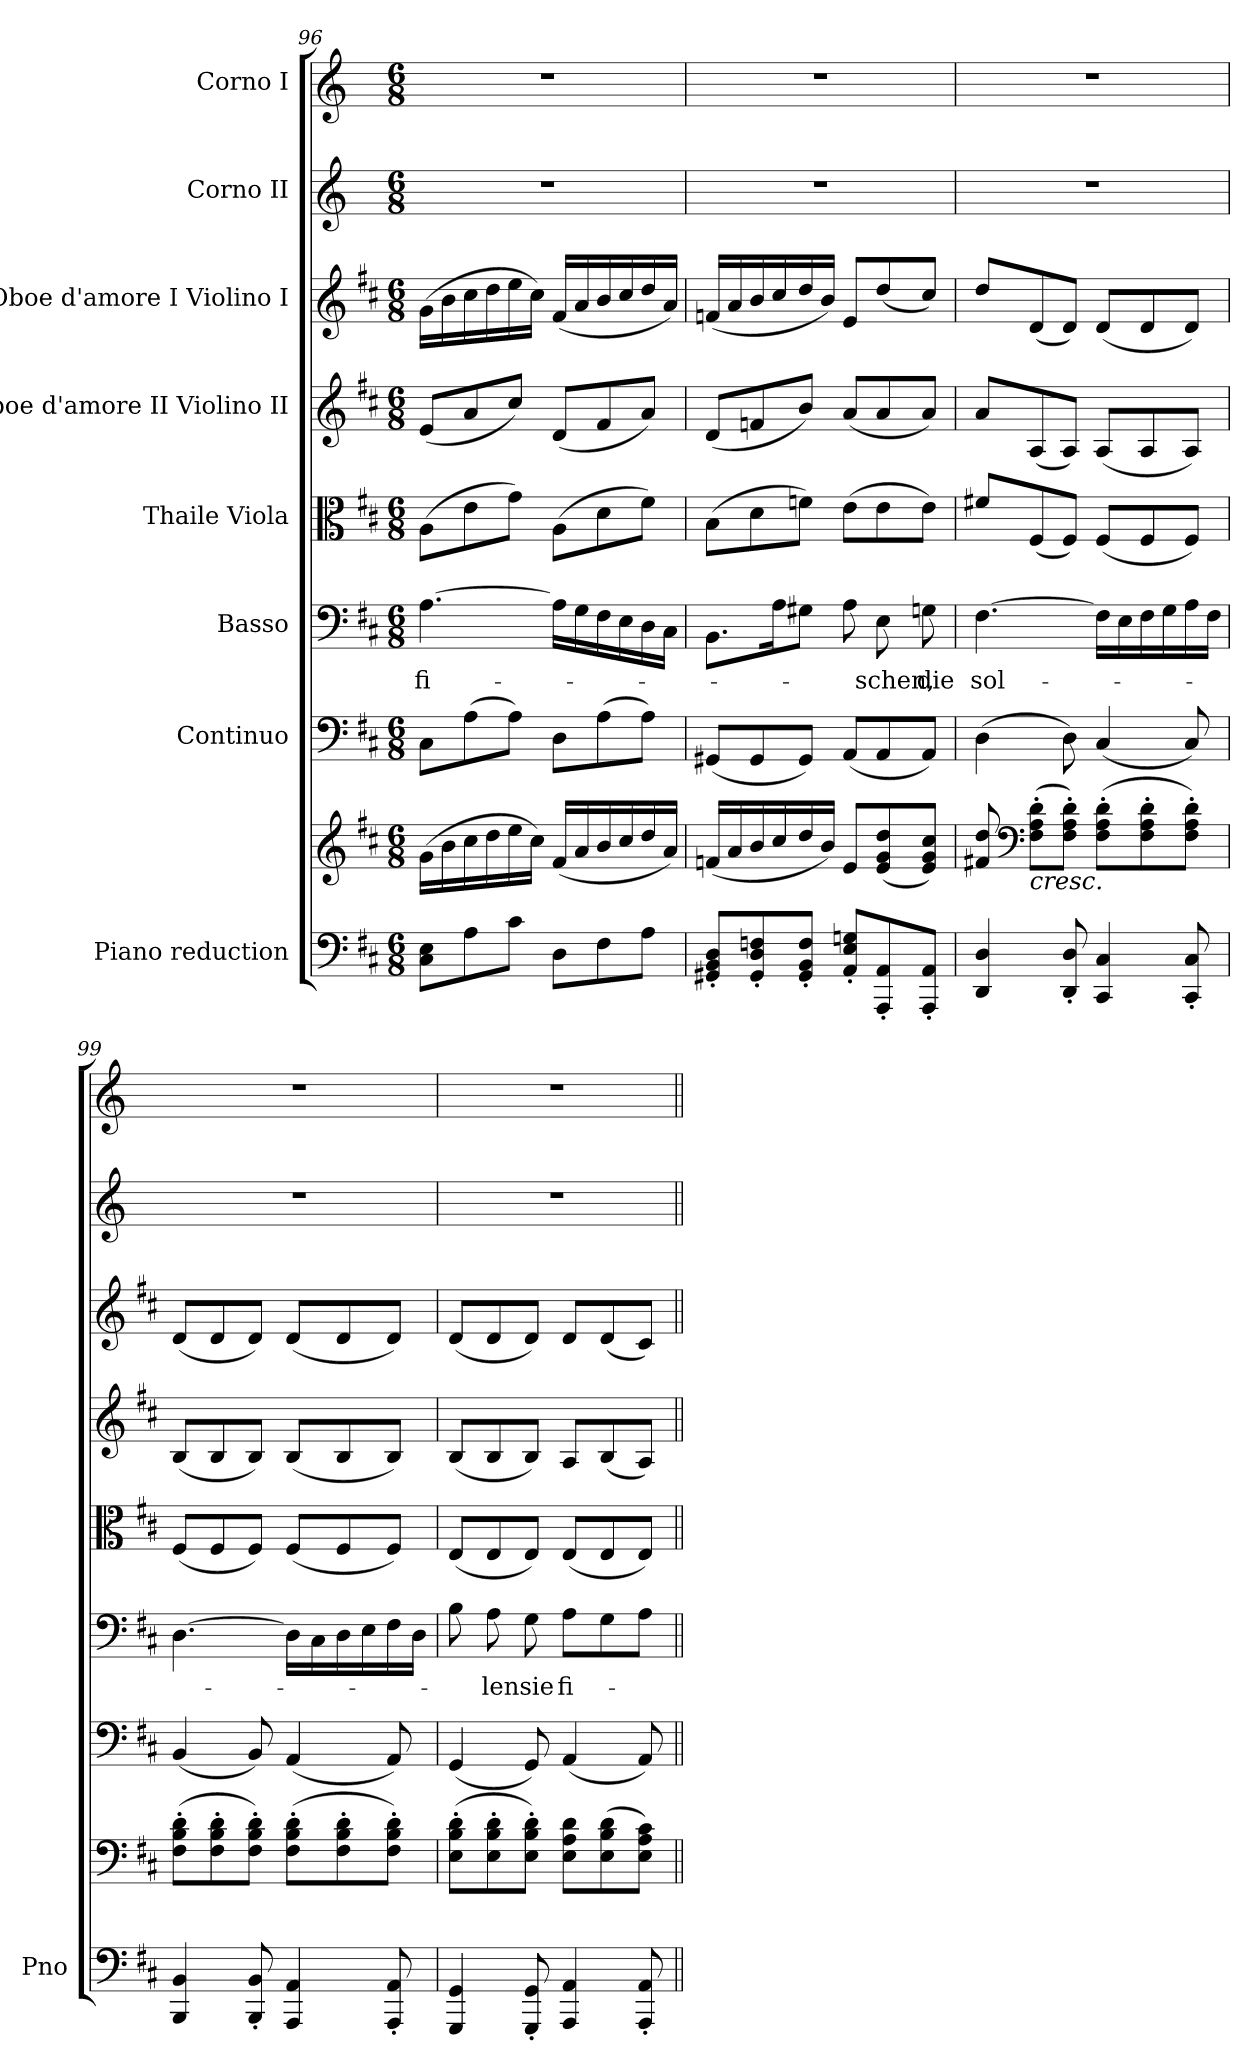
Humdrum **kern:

**kern	**kern	**kern	**kern	**text	**kern	**kern	**kern	**kern	**kern
*part8	*part8	*part7	*part6	*part6	*part5	*part4	*part3	*part2	*part1
*staff9	*staff8	*staff7	*staff6	*staff6	*staff5	*staff4	*staff3	*staff2	*staff1
*I"Piano reduction	*	*I"Continuo	*I"Basso	*	*I"Thaile Viola	*I"Oboe d'amore II Violino II	*I"Oboe d'amore I Violino I	*I"Corno II	*I"Corno I
*I'Pno	*	*	*	*	*	*	*	*	*
*clefF4	*clefG2	*clefF4	*clefF4	*	*clefC3	*clefG2	*clefG2	*clefG2	*clefG2
*	*	*	*	*	*	*	*	*ITrd3c5	*ITrd3c5
*k[f#c#]	*k[f#c#]	*k[f#c#]	*k[f#c#]	*	*k[f#c#]	*k[f#c#]	*k[f#c#]	*k[f#]	*k[f#]
*M6/8	*M6/8	*M6/8	*M6/8	*	*M6/8	*M6/8	*M6/8	*M6/8	*M6/8
=96	=96	=96	=96	=96	=96	=96	=96	=96	=96
!	!	!	!	!LO:LY:b	!	!	!	!	!
8C#\ 8E\L	(>16g\LL	8C#\L	[4.A\	fi-	(>8A\L	(<8e/L	(>16g\LL	2.r	2.r
.	16b\	.	.	.	.	.	16b\	.	.
8A\	16cc#\	(>8A\	.	.	8e\	8a/	16cc#\	.	.
.	16dd\	.	.	.	.	.	16dd\	.	.
8c#\J	16ee\	8A\J)	.	.	8g\J)	8cc#/J)	16ee\	.	.
.	16cc#\JJ)	.	.	.	.	.	16cc#\JJ)	.	.
8D\L	(<16f#/LL	8D\L	16A\LL]	.	(>8A\L	(<8d/L	(<16f#/LL	.	.
.	16a/	.	16G\	.	.	.	16a/	.	.
8F#\	16b/	(>8A\	16F#\	.	8d\	8f#/	16b/	.	.
.	16cc#/	.	16E\	.	.	.	16cc#/	.	.
8A\J	16dd/	8A\J)	16D\	.	8f#\J)	8a/J)	16dd/	.	.
.	16a/JJ)	.	16C#\JJ	.	.	.	16a/JJ)	.	.
=97	=97	=97	=97	=97	=97	=97	=97	=97	=97
8GG#X/' 8BB/' 8D/'L	(<16fn/LL	(<8GG#X/L	8.BB\L	.	(>8B\L	(<8d/L	(<16fn/LL	2.r	2.r
.	16a/	.	.	.	.	.	16a/	.	.
8GG#/' 8D/' 8Fn/'	16b/	8GG#/	.	.	8d\	8fn/	16b/	.	.
.	16cc#/	.	16A\K	.	.	.	16cc#/	.	.
8GG#/' 8BB/' 8F/'J	16dd/	8GG#/J)	8G#X\J	.	8fn\J)	8b/J)	16dd/	.	.
.	16b/JJ)	.	.	.	.	.	16b/JJ)	.	.
8AA/' 8E/' 8Gn/'L	8e/L	(<8AA/L	8A\	.	(>8e\L	(<8a/L	8e/L	.	.
!	!	!	!	!LO:LY:b	!	!	!	!	!
8AAA/' 8AA/'	(<8e/ 8g/ 8dd/	8AA/	8E\	-schen,	8e\	8a/	(<8dd/	.	.
!	!	!	!	!LO:LY:b	!	!	!	!	!
8AAA/' 8AA/'J	8e/ 8g/ 8cc#/J)	8AA/J)	8Gn\	die	8e\J)	8a/J)	8cc#/J)	.	.
=98	=98	=98	=98	=98	=98	=98	=98	=98	=98
!	!	!	!	!LO:LY:b	!	!	!	!	!
4DD/ 4D/	8f#X/ 8dd/	(>4D\	[4.F#\	sol-	8f#X/L	8a/L	8dd/L	2.r	2.r
*	*clefF4	*	*	*	*	*	*	*	*
!	!LO:TX:b:i:t=cresc.	!	!	!	!	!	!	!	!
.	(>8F#\' 8A\' 8d\'L	.	.	.	(<8F#/	(<8A/	(<8d/	.	.
8DD/' 8D/'	8F#\' 8A\' 8d\'J)	8D\)	.	.	8F#/J)	8A/J)	8d/J)	.	.
4CC#/ 4C#/	(>8F#\' 8A\' 8d\'L	(<4C#/	16F#\LL]	.	(<8F#/L	(<8A/L	(<8d/L	.	.
.	.	.	16E\	.	.	.	.	.	.
.	8F#\' 8A\' 8d\'	.	16F#\	.	8F#/	8A/	8d/	.	.
.	.	.	16G\	.	.	.	.	.	.
8CC#/' 8C#/'	8F#\' 8A\' 8d\'J)	8C#/)	16A\	.	8F#/J)	8A/J)	8d/J)	.	.
.	.	.	16F#\JJ	.	.	.	.	.	.
!!LO:LB:g=z
=99	=99	=99	=99	=99	=99	=99	=99	=99	=99
4BBB/ 4BB/	(>8F#\' 8B\' 8d\'L	(<4BB/	[4.D\	.	(<8F#/L	(<8B/L	(<8d/L	2.r	2.r
.	8F#\' 8B\' 8d\'	.	.	.	8F#/	8B/	8d/	.	.
8BBB/' 8BB/'	8F#\' 8B\' 8d\'J)	8BB/)	.	.	8F#/J)	8B/J)	8d/J)	.	.
4AAA/ 4AA/	(>8F#\' 8B\' 8d\'L	(<4AA/	16D\LL]	.	(<8F#/L	(<8B/L	(<8d/L	.	.
.	.	.	16C#\	.	.	.	.	.	.
.	8F#\' 8B\' 8d\'	.	16D\	.	8F#/	8B/	8d/	.	.
.	.	.	16E\	.	.	.	.	.	.
8AAA/' 8AA/'	8F#\' 8B\' 8d\'J)	8AA/)	16F#\	.	8F#/J)	8B/J)	8d/J)	.	.
.	.	.	16D\JJ	.	.	.	.	.	.
=100	=100	=100	=100	=100	=100	=100	=100	=100	=100
4GGG/ 4GG/	(>8E\' 8B\' 8d\'L	(<4GG/	8B\	.	(<8E/L	(<8B/L	(<8d/L	2.r	2.r
!	!	!	!	!LO:LY:b	!	!	!	!	!
.	8E\' 8B\' 8d\'	.	8A\	-len	8E/	8B/	8d/	.	.
!	!	!	!	!LO:LY:b	!	!	!	!	!
8GGG/' 8GG/'	8E\' 8B\' 8d\'J)	8GG/)	8G\	sie	8E/J)	8B/J)	8d/J)	.	.
!	!	!	!	!LO:LY:b	!	!	!	!	!
4AAA/ 4AA/	8E\ 8A\ 8d\L	(<4AA/	8A\L	fi-	(<8E/L	8A/L	8d/L	.	.
.	(>8E\ 8B\ 8d\	.	8G\	.	8E/	(<8B/	(<8d/	.	.
8AAA/' 8AA/'	8E\ 8A\ 8c#\J)	8AA/)	8A\J	.	8E/J)	8A/J)	8c#/J)	.	.
=||	=||	=||	=||	=||	=||	=||	=||	=||	=||
*-	*-	*-	*-	*-	*-	*-	*-	*-	*-
